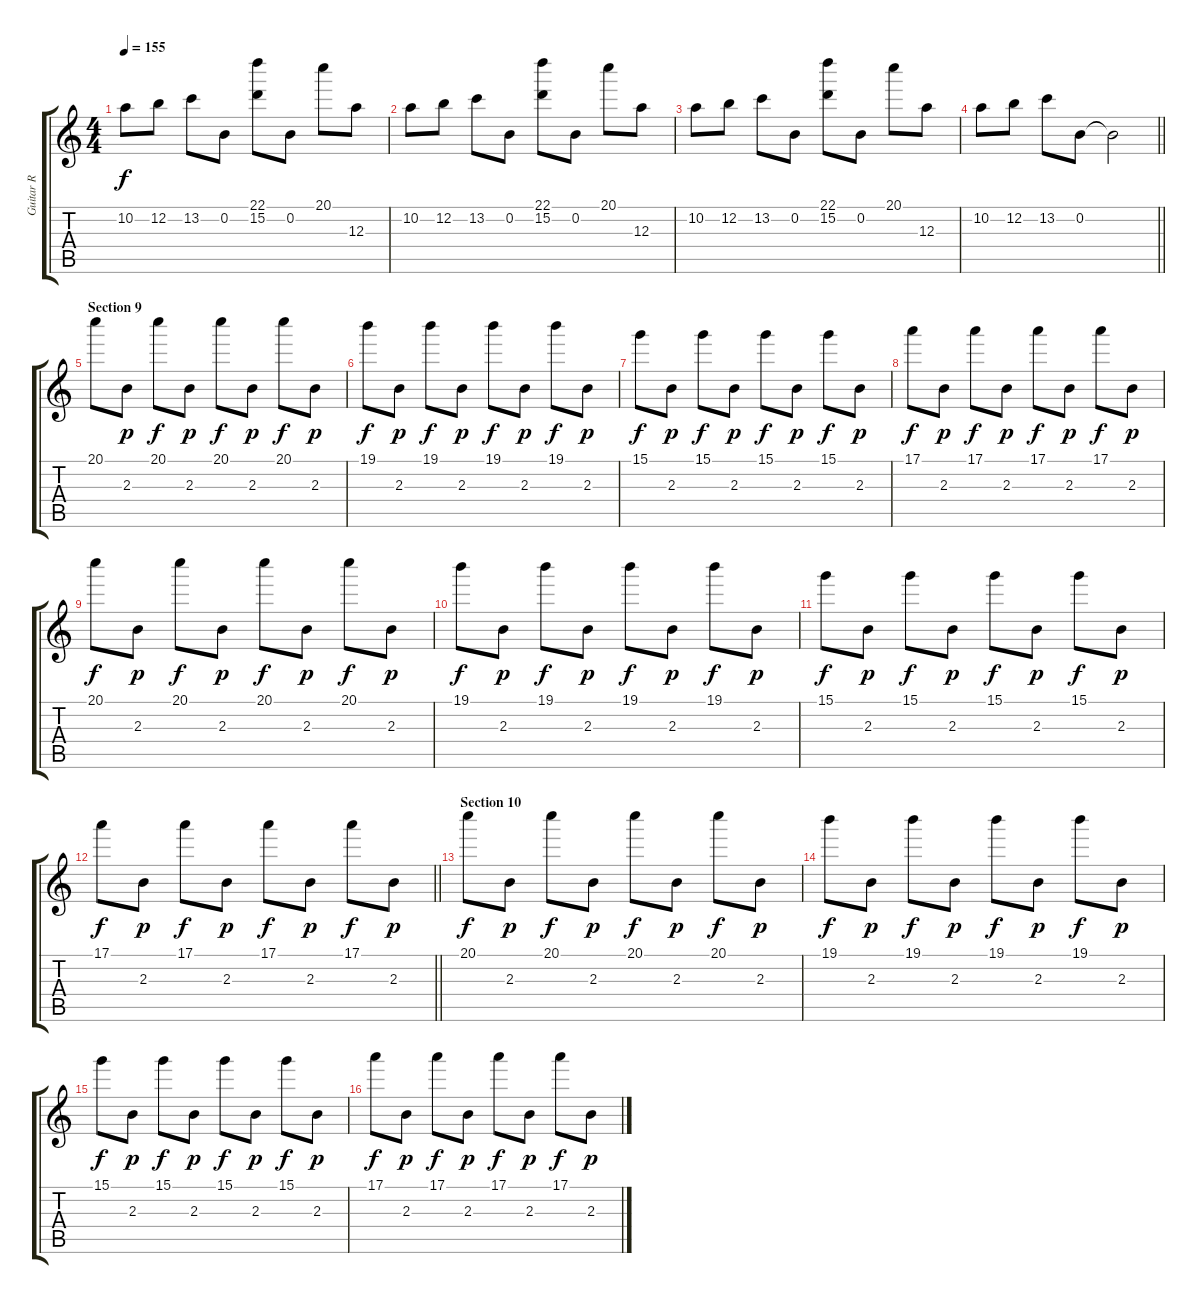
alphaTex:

\track ("Guitar R" "Guitar R") {instrument electricguitarjazz}
\staff {score tabs}
\tuning (E4 B3 A3 D3 A2 D2) {hide}
\ts (4 4)
\tempo 155
\clef g2
\ks c
10.2.8{dy f} 12.2.8 13.2.8 0.2.8 (22.1 15.2).8 0.2.8 20.1.8 12.3.8 |
10.2.8 12.2.8 13.2.8 0.2.8 (22.1 15.2).8 0.2.8 20.1.8 12.3.8 |
10.2.8 12.2.8 13.2.8 0.2.8 (22.1 15.2).8 0.2.8 20.1.8 12.3.8 |
\barLineRight lightlight
10.2.8 12.2.8 13.2.8 0.2.8 0.2{t}.2 |
\section ("" "Section 9")
20.1.8 2.3.8{dy p} 20.1.8{dy f} 2.3.8{dy p} 20.1.8{dy f} 2.3.8{dy p} 20.1.8{dy f} 2.3.8{dy p} |
19.1.8{dy f} 2.3.8{dy p} 19.1.8{dy f} 2.3.8{dy p} 19.1.8{dy f} 2.3.8{dy p} 19.1.8{dy f} 2.3.8{dy p} |
15.1.8{dy f} 2.3.8{dy p} 15.1.8{dy f} 2.3.8{dy p} 15.1.8{dy f} 2.3.8{dy p} 15.1.8{dy f} 2.3.8{dy p} |
17.1.8{dy f} 2.3.8{dy p} 17.1.8{dy f} 2.3.8{dy p} 17.1.8{dy f} 2.3.8{dy p} 17.1.8{dy f} 2.3.8{dy p} |
20.1.8{dy f} 2.3.8{dy p} 20.1.8{dy f} 2.3.8{dy p} 20.1.8{dy f} 2.3.8{dy p} 20.1.8{dy f} 2.3.8{dy p} |
19.1.8{dy f} 2.3.8{dy p} 19.1.8{dy f} 2.3.8{dy p} 19.1.8{dy f} 2.3.8{dy p} 19.1.8{dy f} 2.3.8{dy p} |
15.1.8{dy f} 2.3.8{dy p} 15.1.8{dy f} 2.3.8{dy p} 15.1.8{dy f} 2.3.8{dy p} 15.1.8{dy f} 2.3.8{dy p} |
\barLineRight lightlight
17.1.8{dy f} 2.3.8{dy p} 17.1.8{dy f} 2.3.8{dy p} 17.1.8{dy f} 2.3.8{dy p} 17.1.8{dy f} 2.3.8{dy p} |
\section ("" "Section 10")
20.1.8{dy f} 2.3.8{dy p} 20.1.8{dy f} 2.3.8{dy p} 20.1.8{dy f} 2.3.8{dy p} 20.1.8{dy f} 2.3.8{dy p} |
19.1.8{dy f} 2.3.8{dy p} 19.1.8{dy f} 2.3.8{dy p} 19.1.8{dy f} 2.3.8{dy p} 19.1.8{dy f} 2.3.8{dy p} |
15.1.8{dy f} 2.3.8{dy p} 15.1.8{dy f} 2.3.8{dy p} 15.1.8{dy f} 2.3.8{dy p} 15.1.8{dy f} 2.3.8{dy p} |
17.1.8{dy f} 2.3.8{dy p} 17.1.8{dy f} 2.3.8{dy p} 17.1.8{dy f} 2.3.8{dy p} 17.1.8{dy f} 2.3.8{dy p}
